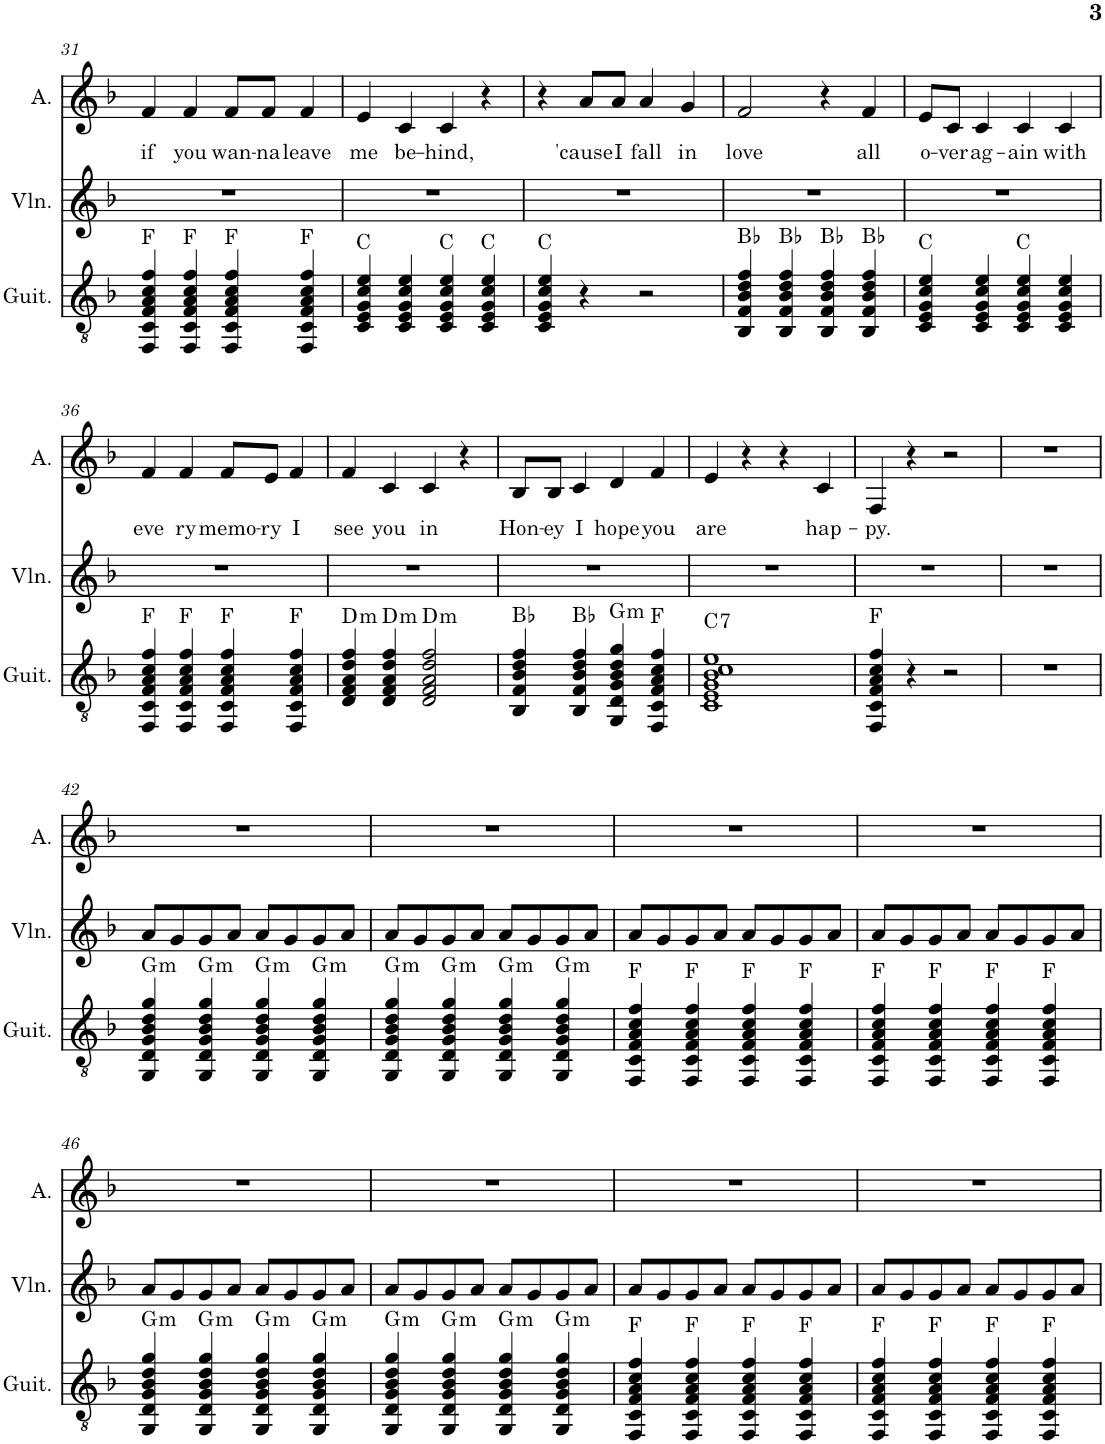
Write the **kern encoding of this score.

**kern	**harte	**kern	**kern	**text
*part3	*part3	*part2	*part1	*part1
*staff3	*	*staff2	*staff1	*staff1
*I"Acoustic Guitar	*	*I"Violin	*I"Alto	*
*I'Guit.	*	*I'Vln.	*I'A.	*
!!LO:PB:g=z
*clefGv2	*	*clefG2	*clefG2	*
*k[b-]	*	*k[b-]	*k[b-]	*
*M4/4	*	*M4/4	*M4/4	*
=31	=31	=31	=31	=31
!	!	!	!	!LO:LY:b
4FF/ 4C/ 4F/ 4A/ 4c/ 4f/	F:maj	1r	4f/	if
!	!	!	!	!LO:LY:b
4FF/ 4C/ 4F/ 4A/ 4c/ 4f/	F:maj	.	4f/	you
!	!	!	!	!LO:LY:b
4FF/ 4C/ 4F/ 4A/ 4c/ 4f/	F:maj	.	8f/L	wan-
!	!	!	!	!LO:LY:b
.	.	.	8f/J	-na
!	!	!	!	!LO:LY:b
4FF/ 4C/ 4F/ 4A/ 4c/ 4f/	F:maj	.	4f/	leave
=32	=32	=32	=32	=32
!	!	!	!	!LO:LY:b
4C/ 4E/ 4G/ 4c/ 4e/	C:maj	1r	4e/	me
!	!	!	!	!LO:LY:b
4C/ 4E/ 4G/ 4c/ 4e/	.	.	4c/	be-
!	!	!	!	!LO:LY:b
4C/ 4E/ 4G/ 4c/ 4e/	C:maj	.	4c/	-hind,
4C/ 4E/ 4G/ 4c/ 4e/	C:maj	.	4r	.
=33	=33	=33	=33	=33
4C/ 4E/ 4G/ 4c/ 4e/	C:maj	1r	4r	.
!	!	!	!	!LO:LY:b
4r	.	.	8a/L	'cause
!	!	!	!	!LO:LY:b
.	.	.	8a/J	I
!	!	!	!	!LO:LY:b
2r	.	.	4a/	fall
!	!	!	!	!LO:LY:b
.	.	.	4g/	in
=34	=34	=34	=34	=34
!	!	!	!	!LO:LY:b
4BB-/ 4F/ 4B-/ 4d/ 4f/	Bb:maj	1r	2f/	love
4BB-/ 4F/ 4B-/ 4d/ 4f/	Bb:maj	.	.	.
4BB-/ 4F/ 4B-/ 4d/ 4f/	Bb:maj	.	4r	.
!	!	!	!	!LO:LY:b
4BB-/ 4F/ 4B-/ 4d/ 4f/	Bb:maj	.	4f/	all
=35	=35	=35	=35	=35
!	!	!	!	!LO:LY:b
4C/ 4E/ 4G/ 4c/ 4e/	C:maj	1r	8e/L	o-
!	!	!	!	!LO:LY:b
.	.	.	8c/J	-ver
!	!	!	!	!LO:LY:b
4C/ 4E/ 4G/ 4c/ 4e/	.	.	4c/	ag-
!	!	!	!	!LO:LY:b
4C/ 4E/ 4G/ 4c/ 4e/	C:maj	.	4c/	-ain
!	!	!	!	!LO:LY:b
4C/ 4E/ 4G/ 4c/ 4e/	.	.	4c/	with
!!LO:LB:g=z
=36	=36	=36	=36	=36
!	!	!	!	!LO:LY:b
4FF/ 4C/ 4F/ 4A/ 4c/ 4f/	F:maj	1r	4f/	eve
!	!	!	!	!LO:LY:b
4FF/ 4C/ 4F/ 4A/ 4c/ 4f/	F:maj	.	4f/	ry
!	!	!	!	!LO:LY:b
4FF/ 4C/ 4F/ 4A/ 4c/ 4f/	F:maj	.	8f/L	memo-
!	!	!	!	!LO:LY:b
.	.	.	8e/J	-ry
!	!	!	!	!LO:LY:b
4FF/ 4C/ 4F/ 4A/ 4c/ 4f/	F:maj	.	4f/	I
=37	=37	=37	=37	=37
!	!LO:H:kt=m	!	!	!LO:LY:b
4D/ 4F/ 4A/ 4d/ 4f/	D:min	1r	4f/	see
!	!LO:H:kt=m	!	!	!LO:LY:b
4D/ 4F/ 4A/ 4d/ 4f/	D:min	.	4c/	you
!	!LO:H:kt=m	!	!	!LO:LY:b
2D/ 2F/ 2A/ 2d/ 2f/	D:min	.	4c/	in
.	.	.	4r	.
=38	=38	=38	=38	=38
!	!	!	!	!LO:LY:b
4BB-/ 4F/ 4B-/ 4d/ 4f/	Bb:maj	1r	8B-/L	Hon-
!	!	!	!	!LO:LY:b
.	.	.	8B-/J	-ey
!	!	!	!	!LO:LY:b
4BB-/ 4F/ 4B-/ 4d/ 4f/	Bb:maj	.	4c/	I
!	!LO:H:kt=m	!	!	!LO:LY:b
4GG/ 4D/ 4G/ 4B-/ 4d/ 4g/	G:min	.	4d/	hope
!	!	!	!	!LO:LY:b
4FF/ 4C/ 4F/ 4A/ 4c/ 4f/	F:maj	.	4f/	you
=39	=39	=39	=39	=39
!	!LO:H:kt=7	!	!	!LO:LY:b
1C 1E 1G 1B- 1c 1e	C:7	1r	4e/	are
.	.	.	4r	.
.	.	.	4r	.
!	!	!	!	!LO:LY:b
.	.	.	4c/	hap-
=40	=40	=40	=40	=40
!	!	!	!	!LO:LY:b
4FF/ 4C/ 4F/ 4A/ 4c/ 4f/	F:maj	1r	4F/	-py.
4r	.	.	4r	.
2r	.	.	2r	.
=41	=41	=41	=41	=41
1r	.	1r	1r	.
!!LO:LB:g=z
=42	=42	=42	=42	=42
!	!LO:H:kt=m	!	!	!
4GG/ 4D/ 4G/ 4B-/ 4d/ 4g/	G:min	8a/L	1r	.
.	.	8g/	.	.
!	!LO:H:kt=m	!	!	!
4GG/ 4D/ 4G/ 4B-/ 4d/ 4g/	G:min	8g/	.	.
.	.	8a/J	.	.
!	!LO:H:kt=m	!	!	!
4GG/ 4D/ 4G/ 4B-/ 4d/ 4g/	G:min	8a/L	.	.
.	.	8g/	.	.
!	!LO:H:kt=m	!	!	!
4GG/ 4D/ 4G/ 4B-/ 4d/ 4g/	G:min	8g/	.	.
.	.	8a/J	.	.
=43	=43	=43	=43	=43
!	!LO:H:kt=m	!	!	!
4GG/ 4D/ 4G/ 4B-/ 4d/ 4g/	G:min	8a/L	1r	.
.	.	8g/	.	.
!	!LO:H:kt=m	!	!	!
4GG/ 4D/ 4G/ 4B-/ 4d/ 4g/	G:min	8g/	.	.
.	.	8a/J	.	.
!	!LO:H:kt=m	!	!	!
4GG/ 4D/ 4G/ 4B-/ 4d/ 4g/	G:min	8a/L	.	.
.	.	8g/	.	.
!	!LO:H:kt=m	!	!	!
4GG/ 4D/ 4G/ 4B-/ 4d/ 4g/	G:min	8g/	.	.
.	.	8a/J	.	.
=44	=44	=44	=44	=44
4FF/ 4C/ 4F/ 4A/ 4c/ 4f/	F:maj	8a/L	1r	.
.	.	8g/	.	.
4FF/ 4C/ 4F/ 4A/ 4c/ 4f/	F:maj	8g/	.	.
.	.	8a/J	.	.
4FF/ 4C/ 4F/ 4A/ 4c/ 4f/	F:maj	8a/L	.	.
.	.	8g/	.	.
4FF/ 4C/ 4F/ 4A/ 4c/ 4f/	F:maj	8g/	.	.
.	.	8a/J	.	.
=45	=45	=45	=45	=45
4FF/ 4C/ 4F/ 4A/ 4c/ 4f/	F:maj	8a/L	1r	.
.	.	8g/	.	.
4FF/ 4C/ 4F/ 4A/ 4c/ 4f/	F:maj	8g/	.	.
.	.	8a/J	.	.
4FF/ 4C/ 4F/ 4A/ 4c/ 4f/	F:maj	8a/L	.	.
.	.	8g/	.	.
4FF/ 4C/ 4F/ 4A/ 4c/ 4f/	F:maj	8g/	.	.
.	.	8a/J	.	.
!!LO:LB:g=z
=46	=46	=46	=46	=46
!	!LO:H:kt=m	!	!	!
4GG/ 4D/ 4G/ 4B-/ 4d/ 4g/	G:min	8a/L	1r	.
.	.	8g/	.	.
!	!LO:H:kt=m	!	!	!
4GG/ 4D/ 4G/ 4B-/ 4d/ 4g/	G:min	8g/	.	.
.	.	8a/J	.	.
!	!LO:H:kt=m	!	!	!
4GG/ 4D/ 4G/ 4B-/ 4d/ 4g/	G:min	8a/L	.	.
.	.	8g/	.	.
!	!LO:H:kt=m	!	!	!
4GG/ 4D/ 4G/ 4B-/ 4d/ 4g/	G:min	8g/	.	.
.	.	8a/J	.	.
=47	=47	=47	=47	=47
!	!LO:H:kt=m	!	!	!
4GG/ 4D/ 4G/ 4B-/ 4d/ 4g/	G:min	8a/L	1r	.
.	.	8g/	.	.
!	!LO:H:kt=m	!	!	!
4GG/ 4D/ 4G/ 4B-/ 4d/ 4g/	G:min	8g/	.	.
.	.	8a/J	.	.
!	!LO:H:kt=m	!	!	!
4GG/ 4D/ 4G/ 4B-/ 4d/ 4g/	G:min	8a/L	.	.
.	.	8g/	.	.
!	!LO:H:kt=m	!	!	!
4GG/ 4D/ 4G/ 4B-/ 4d/ 4g/	G:min	8g/	.	.
.	.	8a/J	.	.
=48	=48	=48	=48	=48
4FF/ 4C/ 4F/ 4A/ 4c/ 4f/	F:maj	8a/L	1r	.
.	.	8g/	.	.
4FF/ 4C/ 4F/ 4A/ 4c/ 4f/	F:maj	8g/	.	.
.	.	8a/J	.	.
4FF/ 4C/ 4F/ 4A/ 4c/ 4f/	F:maj	8a/L	.	.
.	.	8g/	.	.
4FF/ 4C/ 4F/ 4A/ 4c/ 4f/	F:maj	8g/	.	.
.	.	8a/J	.	.
=49	=49	=49	=49	=49
4FF/ 4C/ 4F/ 4A/ 4c/ 4f/	F:maj	8a/L	1r	.
.	.	8g/	.	.
4FF/ 4C/ 4F/ 4A/ 4c/ 4f/	F:maj	8g/	.	.
.	.	8a/J	.	.
4FF/ 4C/ 4F/ 4A/ 4c/ 4f/	F:maj	8a/L	.	.
.	.	8g/	.	.
4FF/ 4C/ 4F/ 4A/ 4c/ 4f/	F:maj	8g/	.	.
.	.	8a/J	.	.
=	=	=	=	=
*-	*-	*-	*-	*-
